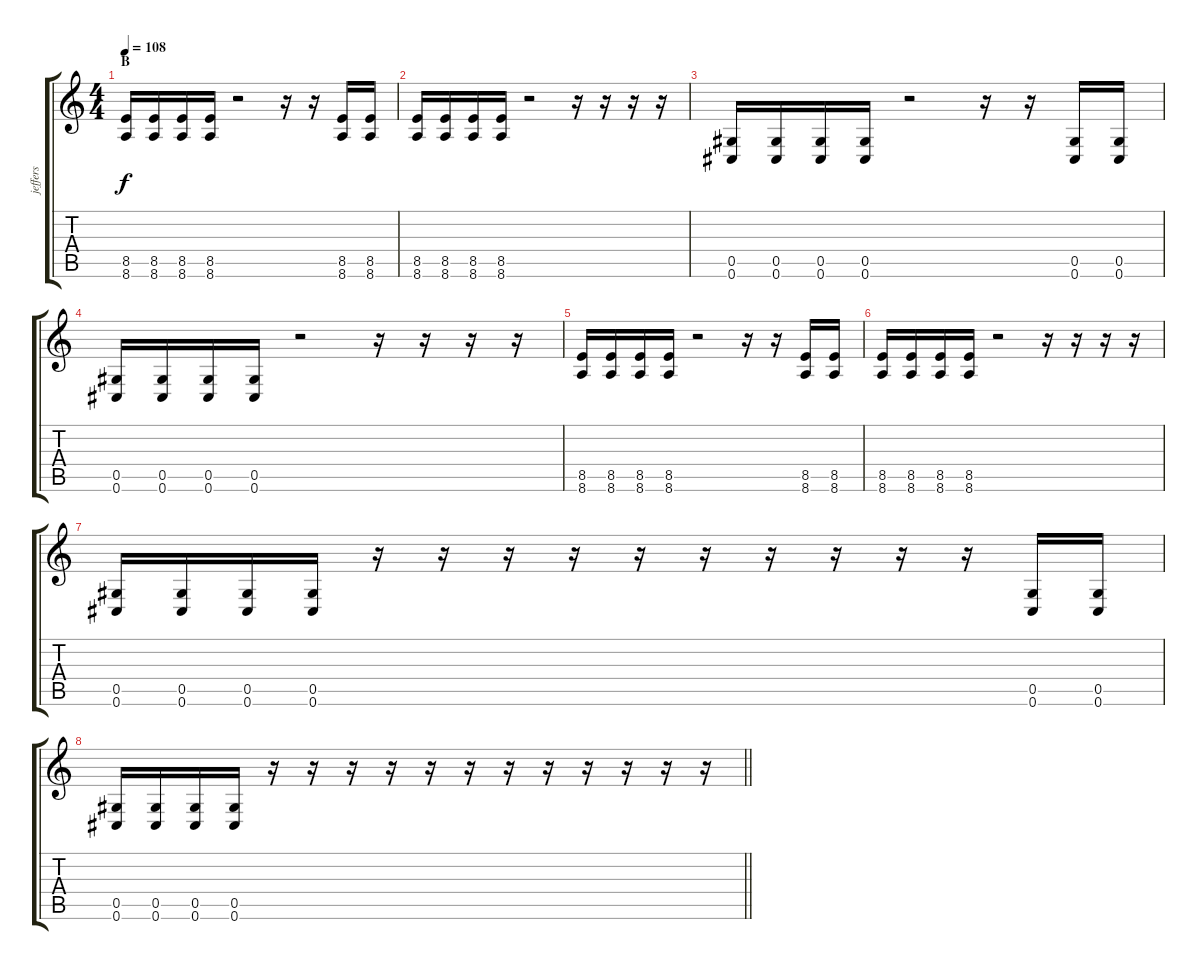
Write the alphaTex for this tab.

\track ("jeffers" "jeffers") {instrument distortionguitar}
\staff {score tabs}
\tuning (Eb4 Bb3 Gb3 Db3 Ab2 Db2) {hide}
\ts (4 4)
\section ("" "B")
\tempo 108
\clef g2
\ks c
(8.5 8.6).16{dy f} (8.5 8.6).16 (8.5 8.6).16 (8.5 8.6).16 r.2 r.16 r.16 (8.5 8.6).16 (8.5 8.6).16 |
(8.5 8.6).16 (8.5 8.6).16 (8.5 8.6).16 (8.5 8.6).16 r.2 r.16 r.16 r.16 r.16 |
(0.5 0.6).16 (0.5 0.6).16 (0.5 0.6).16 (0.5 0.6).16 r.2 r.16 r.16 (0.5 0.6).16 (0.5 0.6).16 |
(0.5 0.6).16 (0.5 0.6).16 (0.5 0.6).16 (0.5 0.6).16 r.2 r.16 r.16 r.16 r.16 |
(8.5 8.6).16 (8.5 8.6).16 (8.5 8.6).16 (8.5 8.6).16 r.2 r.16 r.16 (8.5 8.6).16 (8.5 8.6).16 |
(8.5 8.6).16 (8.5 8.6).16 (8.5 8.6).16 (8.5 8.6).16 r.2 r.16 r.16 r.16 r.16 |
(0.5 0.6).16 (0.5 0.6).16 (0.5 0.6).16 (0.5 0.6).16 r.16 r.16 r.16 r.16 r.16 r.16 r.16 r.16 r.16 r.16 (0.5 0.6).16 (0.5 0.6).16 |
\barLineRight lightlight
(0.5 0.6).16 (0.5 0.6).16 (0.5 0.6).16 (0.5 0.6).16 r.16 r.16 r.16 r.16 r.16 r.16 r.16 r.16 r.16 r.16 r.16 r.16
